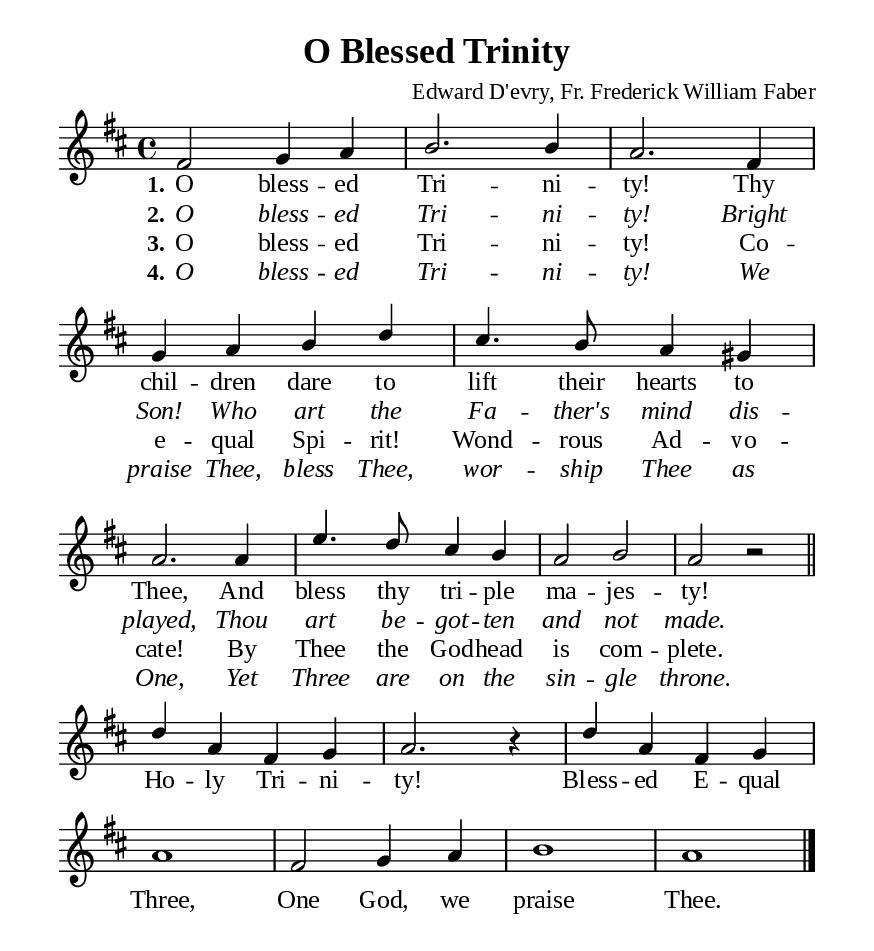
\version "2.18.2"

\header {
  title = "O Blessed Trinity"
  composer = "Edward D'evry, Fr. Frederick William Faber"
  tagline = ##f
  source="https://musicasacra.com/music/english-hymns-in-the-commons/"
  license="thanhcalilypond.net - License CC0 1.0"
}

globalSettings = {
  \set Score.barNumberVisibility = #all-bar-numbers-visible
  \key d \major
  \time 4/4
  \override Score.BarNumber.break-visibility = ##(#f #f #f)
  \override Lyrics.LyricSpace.minimum-distance = #3.0
}

verseSettings = {
  \phrasingSlurDashed
}

\paper {
  #(set-paper-size "a5")
  top-margin = 10\mm
  bottom-margin = 10\mm
  left-margin = 10\mm
  right-margin = 10\mm
  indent = #0
  #(define fonts
	 (make-pango-font-tree "Liberation Serif"
	 		       "Liberation Serif"
			       "Liberation Serif"
			       (/ 20 20)))
  system-system-spacing = #'((basic-distance . 3) (padding . 3))
}

printItalic = \with {
  \override LyricText.font-shape = #'italic
}

% Verse music
musicVerseSoprano = \relative c' {
  %{	01	%} fis2 g4 a |
  %{	02	%} b2. b4 |
  %{	03	%} a2. fis4 |
  %{	04	%} g a b d |
  %{	05	%} cis4. b8 a4 gis |
  %{	06	%} a2. a4 |
  %{	07	%} e'4. d8 cis4 b |
  %{	08	%} a2 b |
  %{	09	%} a r \bar "||"
}

% Chorus music
musicChorusSoprano = \relative c'' {
  \set Score.currentBarNumber = #10
  %{	10	%} d4 a fis g |
  %{	11	%} a2. r4 |
  %{	12	%} d a fis g |
  %{	13	%} a1 |
  %{	14	%} fis2 g4 a |
  %{	15	%} b1 |
  %{	16	%} a1 \bar "|."
}

% Verse lyrics
lyricVerseOne = \lyricmode {
  \set stanza = #"1."
  O bless -- ed Tri -- ni -- ty! Thy chil -- dren dare to lift their hearts to Thee,
  And bless thy tri -- ple ma -- jes -- ty!
}

lyricVerseTwo = \lyricmode {
  \set stanza = #"2."
  O bless -- ed Tri -- ni -- ty! Bright Son! Who art the Fa -- ther's mind dis -- played,
  Thou art be -- got -- ten and not made.
}

lyricVerseThree = \lyricmode {
  \set stanza = #"3."
  O bless -- ed Tri -- ni -- ty! Co -- e -- qual Spi -- rit! Wond -- rous Ad -- vo -- cate!
  By Thee the God -- head is com -- plete.
}

lyricVerseFour = \lyricmode {
  \set stanza = #"4."
  O bless -- ed Tri -- ni -- ty! We praise Thee, bless Thee, wor -- ship Thee as One,
  Yet Three are on the sin -- gle  throne.
}

% Chorus lyrics
lyricChorus = \lyricmode {
  Ho -- ly Tri -- ni -- ty! Bless -- ed E -- qual Three,
  One God, we praise Thee.
}

% Layout
\score {
    \new ChoirStaff <<
      \new Staff <<
        \clef "treble"
        \new Voice = "soprano" {
          \globalSettings \verseSettings \stemUp \slurUp \musicVerseSoprano
        }
      >>
      \new Lyrics \lyricsto soprano \lyricVerseOne
      \new Lyrics \printItalic \lyricsto soprano \lyricVerseTwo
      \new Lyrics \lyricsto soprano \lyricVerseThree
      \new Lyrics \printItalic \lyricsto soprano \lyricVerseFour
    >>
}

\score {
    \new ChoirStaff <<
      \new Staff <<
        \clef "treble"
        \override Staff.TimeSignature #'stencil = ##f
        \new Voice = "soprano" {
          \globalSettings \stemUp \slurUp \musicChorusSoprano
        }
      >>
      \new Lyrics \lyricsto soprano \lyricChorus
    >>
}
